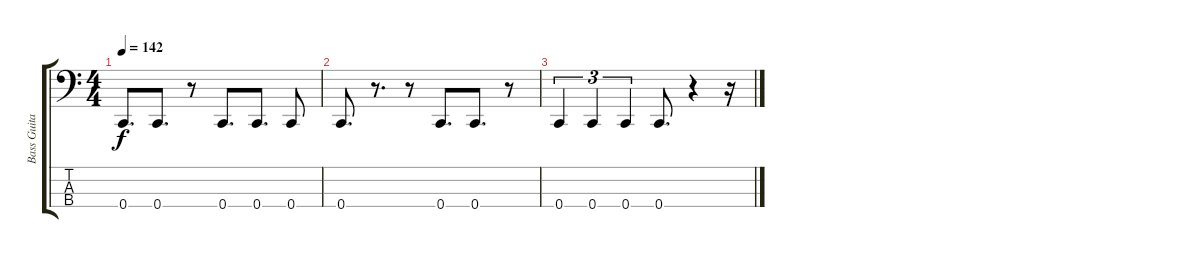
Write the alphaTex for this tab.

\track ("Bass Guitar" "Bass Guita") {instrument electricbasspick}
\staff {score tabs}
\tuning (F2 C2 G1 C1) {hide}
\ts (4 4)
\tempo 142
\clef f4
\ks c
0.4.8{d dy f} 0.4.8{d} r.8 0.4.8{d} 0.4.8{d} 0.4.8 |
0.4.8{d} r.8{d} r.8 0.4.8{d} 0.4.8{d} r.8 |
0.4.4{tu (3 2)} 0.4.4{tu (3 2)} 0.4.4{tu (3 2)} 0.4.8{d} r.4 r.16
